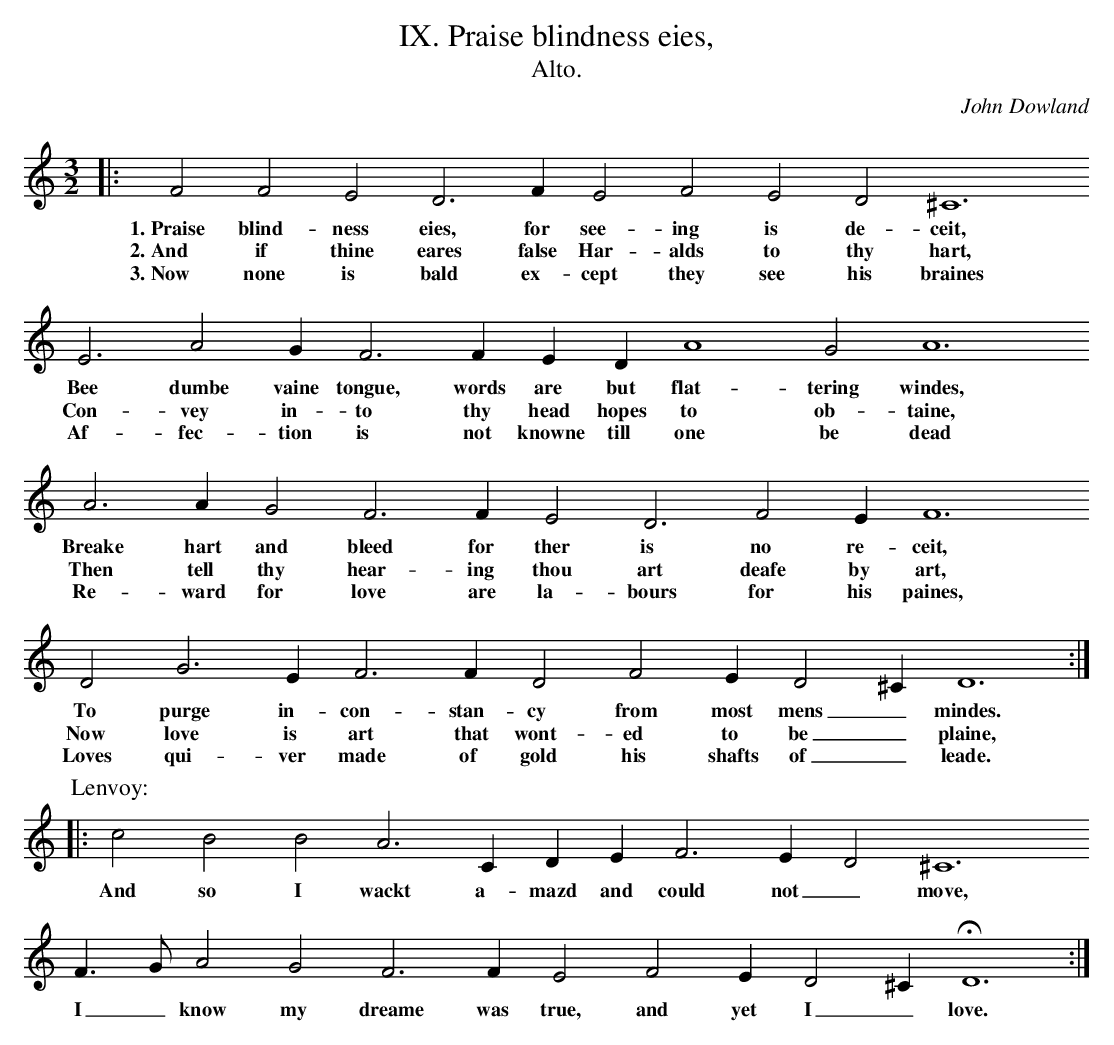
X:1
T:IX. Praise blindness eies,
T:Alto.
C: John Dowland
L:1/2
M:3/2
K:D dor
|:F F E D > F E F E D ^C3
w:1.~Praise blind- ness eies, for see- ing is de- ceit,
w:2.~And if thine eares false Har- alds to thy hart,
w:3.~Now none is bald ex- cept they see his braines
E3/2 A G/ F > F E/ D/ A2 G A3
w:Bee dumbe vaine tongue, words are but flat- tering windes,
w:Con- vey in- to thy head hopes to ob- taine,
w:Af- fec- tion is not knowne till one be dead
A > A G F > F E D3/2 F E/ F3
w:Breake hart and bleed for ther is no re- ceit,
w:Then tell thy hear- ing thou art deafe by art,
w:Re- ward for love are la- bours for his paines,
D G > E F > F D F E/ D ^C/ D3 :|
w:To purge in- con- stan- cy from most mens _ mindes.
w:Now love is art that wont- ed to  be _ plaine,
w:Loves qui- ver made of gold his shafts of _ leade.
P:Lenvoy:
|:c B B A > C D/ E/ F > E D ^C3
w:And so I wackt a- mazd and could not _ move,
F3/4 G// A G F > F E F E/ D ^C/ HD3 :|
w:I _ know my dreame was true, and yet I _ love.
